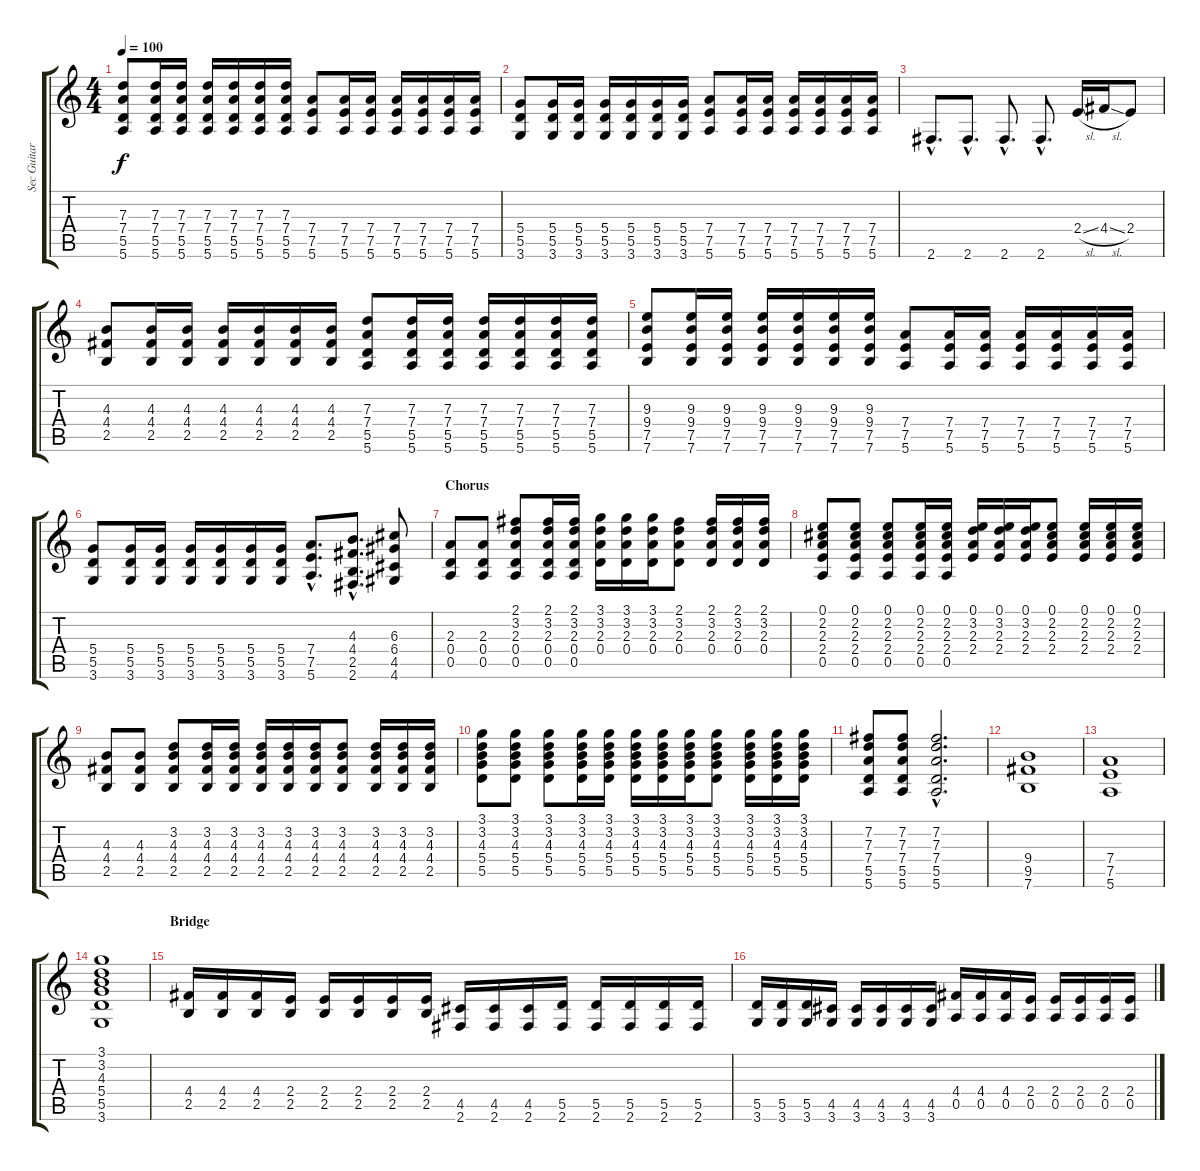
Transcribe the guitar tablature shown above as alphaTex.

\track ("Sec Guitar" "Sec Guitar") {instrument distortionguitar}
\staff {score tabs}
\tuning (E4 B3 G3 D3 A2 E2) {hide}
\ts (4 4)
\tempo 100
\clef g2
\ks c
(7.3 7.4 5.5 5.6).8{dy f} (7.3 7.4 5.5 5.6).16 (7.3 7.4 5.5 5.6).16 (7.3 7.4 5.5 5.6).16 (7.3 7.4 5.5 5.6).16 (7.3 7.4 5.5 5.6).16 (7.3 7.4 5.5 5.6).16 (7.4 7.5 5.6).8 (7.4 7.5 5.6).16 (7.4 7.5 5.6).16 (7.4 7.5 5.6).16 (7.4 7.5 5.6).16 (7.4 7.5 5.6).16 (7.4 7.5 5.6).16 |
(5.4 5.5 3.6).8 (5.4 5.5 3.6).16 (5.4 5.5 3.6).16 (5.4 5.5 3.6).16 (5.4 5.5 3.6).16 (5.4 5.5 3.6).16 (5.4 5.5 3.6).16 (7.4 7.5 5.6).8 (7.4 7.5 5.6).16 (7.4 7.5 5.6).16 (7.4 7.5 5.6).16 (7.4 7.5 5.6).16 (7.4 7.5 5.6).16 (7.4 7.5 5.6).16 |
2.6{hac}.8{d} 2.6{hac}.8{d} 2.6{hac}.8{d} 2.6{hac}.8{d} 2.4{sl}.16 4.4{sl}.16 2.4.8 |
(4.3 4.4 2.5).8 (4.3 4.4 2.5).16 (4.3 4.4 2.5).16 (4.3 4.4 2.5).16 (4.3 4.4 2.5).16 (4.3 4.4 2.5).16 (4.3 4.4 2.5).16 (7.3 7.4 5.5 5.6).8 (7.3 7.4 5.5 5.6).16 (7.3 7.4 5.5 5.6).16 (7.3 7.4 5.5 5.6).16 (7.3 7.4 5.5 5.6).16 (7.3 7.4 5.5 5.6).16 (7.3 7.4 5.5 5.6).16 |
(9.3 9.4 7.5 7.6).8 (9.3 9.4 7.5 7.6).16 (9.3 9.4 7.5 7.6).16 (9.3 9.4 7.5 7.6).16 (9.3 9.4 7.5 7.6).16 (9.3 9.4 7.5 7.6).16 (9.3 9.4 7.5 7.6).16 (7.4 7.5 5.6).8 (7.4 7.5 5.6).16 (7.4 7.5 5.6).16 (7.4 7.5 5.6).16 (7.4 7.5 5.6).16 (7.4 7.5 5.6).16 (7.4 7.5 5.6).16 |
(5.4 5.5 3.6).8 (5.4 5.5 3.6).16 (5.4 5.5 3.6).16 (5.4 5.5 3.6).16 (5.4 5.5 3.6).16 (5.4 5.5 3.6).16 (5.4 5.5 3.6).16 (7.4{hac} 7.5{hac} 5.6{hac}).8{d} (4.3{hac} 4.4{hac} 2.5{hac} 2.6{hac}).8{d} (6.3 6.4 4.5 4.6).8 |
\section ("" "Chorus")
(2.3 0.4 0.5).8 (2.3 0.4 0.5).8 (2.1 3.2 2.3 0.4 0.5).8 (2.1 3.2 2.3 0.4 0.5).16 (2.1 3.2 2.3 0.4 0.5).16 (3.1 3.2 2.3 0.4).16 (3.1 3.2 2.3 0.4).16 (3.1 3.2 2.3 0.4).16 (2.1 3.2 2.3 0.4).8 (2.1 3.2 2.3 0.4).16 (2.1 3.2 2.3 0.4).16 (2.1 3.2 2.3 0.4).16 |
(0.1 2.2 2.3 2.4 0.5).8 (0.1 2.2 2.3 2.4 0.5).8 (0.1 2.2 2.3 2.4 0.5).8 (0.1 2.2 2.3 2.4 0.5).16 (0.1 2.2 2.3 2.4 0.5).16 (0.1 3.2 2.3 2.4).16 (0.1 3.2 2.3 2.4).16 (0.1 3.2 2.3 2.4).16 (0.1 2.2 2.3 2.4).8 (0.1 2.2 2.3 2.4).16 (0.1 2.2 2.3 2.4).16 (0.1 2.2 2.3 2.4).16 |
(4.3 4.4 2.5).8 (4.3 4.4 2.5).8 (3.2 4.3 4.4 2.5).8 (3.2 4.3 4.4 2.5).16 (3.2 4.3 4.4 2.5).16 (3.2 4.3 4.4 2.5).16 (3.2 4.3 4.4 2.5).16 (3.2 4.3 4.4 2.5).16 (3.2 4.3 4.4 2.5).8 (3.2 4.3 4.4 2.5).16 (3.2 4.3 4.4 2.5).16 (3.2 4.3 4.4 2.5).16 |
(3.1 3.2 4.3 5.4 5.5).8 (3.1 3.2 4.3 5.4 5.5).8 (3.1 3.2 4.3 5.4 5.5).8 (3.1 3.2 4.3 5.4 5.5).16 (3.1 3.2 4.3 5.4 5.5).16 (3.1 3.2 4.3 5.4 5.5).16 (3.1 3.2 4.3 5.4 5.5).16 (3.1 3.2 4.3 5.4 5.5).16 (3.1 3.2 4.3 5.4 5.5).8 (3.1 3.2 4.3 5.4 5.5).16 (3.1 3.2 4.3 5.4 5.5).16 (3.1 3.2 4.3 5.4 5.5).16 |
(7.2 7.3 7.4 5.5 5.6).8 (7.2 7.3 7.4 5.5 5.6).8 (7.2{hac} 7.3{hac} 7.4{hac} 5.5{hac} 5.6{hac}).2{d} |
(9.4 9.5 7.6).1 |
(7.4 7.5 5.6).1 |
(3.1 3.2 4.3 5.4 5.5 3.6).1 |
\section ("" "Bridge")
(4.4 2.5).16{instrument acousticguitarsteel} (4.4 2.5).16 (4.4 2.5).16 (2.4 2.5).16 (2.4 2.5).16 (2.4 2.5).16 (2.4 2.5).16 (2.4 2.5).16 (4.5 2.6).16 (4.5 2.6).16 (4.5 2.6).16 (5.5 2.6).16 (5.5 2.6).16 (5.5 2.6).16 (5.5 2.6).16 (5.5 2.6).16 |
(5.5 3.6).16 (5.5 3.6).16 (5.5 3.6).16 (4.5 3.6).16 (4.5 3.6).16 (4.5 3.6).16 (4.5 3.6).16 (4.5 3.6).16 (4.4 0.5).16 (4.4 0.5).16 (4.4 0.5).16 (2.4 0.5).16 (2.4 0.5).16 (2.4 0.5).16 (2.4 0.5).16 (2.4 0.5).16
